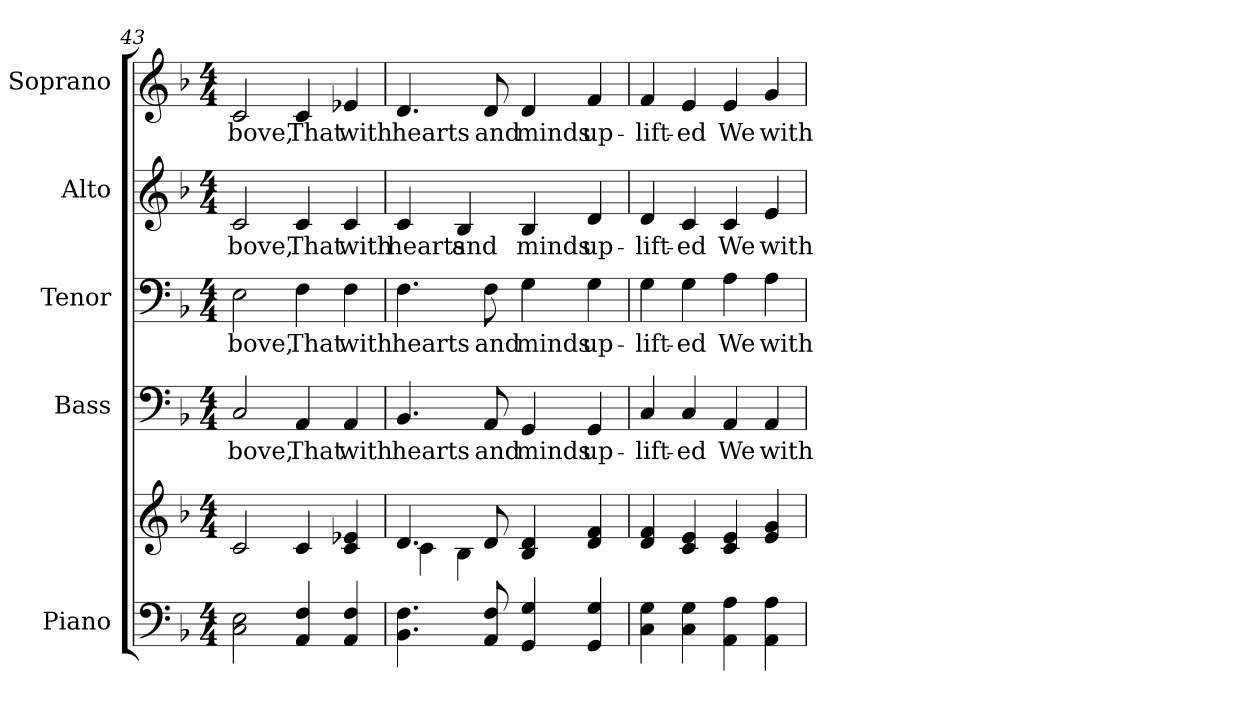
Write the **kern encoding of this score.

**kern	**kern	**kern	**text	**kern	**text	**kern	**text	**kern	**text
*part5	*part5	*part4	*part4	*part3	*part3	*part2	*part2	*part1	*part1
*staff6	*staff5	*staff4	*staff4	*staff3	*staff3	*staff2	*staff2	*staff1	*staff1
*I"Piano	*	*I"Bass	*	*I"Tenor	*	*I"Alto	*	*I"Soprano	*
*I'Pno.	*	*I'B.	*	*I'T.	*	*I'A.	*	*I'S.	*
!!LO:PB:g=z
*clefF4	*clefG2	*clefF4	*	*clefF4	*	*clefG2	*	*clefG2	*
*k[b-]	*k[b-]	*k[b-]	*	*k[b-]	*	*k[b-]	*	*k[b-]	*
*d:	*d:	*d:	*	*d:	*	*d:	*	*d:	*
*M4/4	*M4/4	*M4/4	*	*M4/4	*	*M4/4	*	*M4/4	*
=43	=43	=43	=43	=43	=43	=43	=43	=43	=43
!	!	!	!LO:LY:b:color=#000000	!	!	!	!	!	!
!	!	!	!	!	!LO:LY:b:color=#000000	!	!	!	!
!	!	!	!	!	!	!	!LO:LY:b:color=#000000	!	!
!	!	!	!	!	!	!	!	!	!LO:LY:b:color=#000000
2Ci\ 2Ei	2ci/	2Ci/	-bove,	2Ei\	-bove,	2ci/	-bove,	2ci/	-bove,
!	!	!	!LO:LY:b:color=#000000	!	!	!	!	!	!
!	!	!	!	!	!LO:LY:b:color=#000000	!	!	!	!
!	!	!	!	!	!	!	!LO:LY:b:color=#000000	!	!
!	!	!	!	!	!	!	!	!	!LO:LY:b:color=#000000
4AAi/ 4Fi	4ci/	4AAi/	That	4Fi\	That	4ci/	That	4ci/	That
!	!	!	!LO:LY:b:color=#000000	!	!	!	!	!	!
!	!	!	!	!	!LO:LY:b:color=#000000	!	!	!	!
!	!	!	!	!	!	!	!LO:LY:b:color=#000000	!	!
!	!	!	!	!	!	!	!	!	!LO:LY:b:color=#000000
4AAi/ 4Fi	4ci/ 4e-Xi	4AAi/	with	4Fi\	with	4ci/	with	4e-Xi/	with
=44	=44	=44	=44	=44	=44	=44	=44	=44	=44
*	*^	*	*	*	*	*	*	*	*
!	!	!	!	!LO:LY:b:color=#000000	!	!	!	!	!	!
!	!	!	!	!	!	!LO:LY:b:color=#000000	!	!	!	!
!	!	!	!	!	!	!	!	!LO:LY:b:color=#000000	!	!
!	!	!	!	!	!	!	!	!	!	!LO:LY:b:color=#000000
4.BB-i\ 4.Fi	4.di/	4ci\	4.BB-i/	hearts	4.Fi\	hearts	4ci/	hearts	4.di/	hearts
!	!	!	!	!	!	!	!	!LO:LY:b:color=#000000	!	!
.	.	4B-i\	.	.	.	.	4B-i/	and	.	.
!	!	!	!	!LO:LY:b:color=#000000	!	!	!	!	!	!
!	!	!	!	!	!	!LO:LY:b:color=#000000	!	!	!	!
!	!	!	!	!	!	!	!	!	!	!LO:LY:b:color=#000000
8AAi/ 8Fi	8di/	.	8AAi/	and	8Fi\	and	.	.	8di/	and
!	!	!	!	!LO:LY:b:color=#000000	!	!	!	!	!	!
!	!	!	!	!	!	!LO:LY:b:color=#000000	!	!	!	!
!	!	!	!	!	!	!	!	!LO:LY:b:color=#000000	!	!
!	!	!	!	!	!	!	!	!	!	!LO:LY:b:color=#000000
4GGi/ 4Gi	4B-i/ 4di	2ryy	4GGi/	minds	4Gi\	minds	4B-i/	minds	4di/	minds
!	!	!	!	!LO:LY:b:color=#000000	!	!	!	!	!	!
!	!	!	!	!	!	!LO:LY:b:color=#000000	!	!	!	!
!	!	!	!	!	!	!	!	!LO:LY:b:color=#000000	!	!
!	!	!	!	!	!	!	!	!	!	!LO:LY:b:color=#000000
4GGi/ 4Gi	4di/ 4fi	.	4GGi/	up-	4Gi\	up-	4di/	up-	4fi/	up-
*	*v	*v	*	*	*	*	*	*	*	*
=45	=45	=45	=45	=45	=45	=45	=45	=45	=45
!	!	!	!LO:LY:b:color=#000000	!	!	!	!	!	!
!	!	!	!	!	!LO:LY:b:color=#000000	!	!	!	!
!	!	!	!	!	!	!	!LO:LY:b:color=#000000	!	!
!	!	!	!	!	!	!	!	!	!LO:LY:b:color=#000000
4Ci\ 4Gi	4di/ 4fi	4Ci/	-lift-	4Gi\	-lift-	4di/	-lift-	4fi/	-lift-
!	!	!	!LO:LY:b:color=#000000	!	!	!	!	!	!
!	!	!	!	!	!LO:LY:b:color=#000000	!	!	!	!
!	!	!	!	!	!	!	!LO:LY:b:color=#000000	!	!
!	!	!	!	!	!	!	!	!	!LO:LY:b:color=#000000
4Ci\ 4Gi	4ci/ 4ei	4Ci/	-ed	4Gi\	-ed	4ci/	-ed	4ei/	-ed
!	!	!	!LO:LY:b:color=#000000	!	!	!	!	!	!
!	!	!	!	!	!LO:LY:b:color=#000000	!	!	!	!
!	!	!	!	!	!	!	!LO:LY:b:color=#000000	!	!
!	!	!	!	!	!	!	!	!	!LO:LY:b:color=#000000
4AAi\ 4Ai	4ci/ 4ei	4AAi/	We	4Ai\	We	4ci/	We	4ei/	We
!	!	!	!LO:LY:b:color=#000000	!	!	!	!	!	!
!	!	!	!	!	!LO:LY:b:color=#000000	!	!	!	!
!	!	!	!	!	!	!	!LO:LY:b:color=#000000	!	!
!	!	!	!	!	!	!	!	!	!LO:LY:b:color=#000000
4AAi\ 4Ai	4ei/ 4gi	4AAi/	with	4Ai\	with	4ei/	with	4gi/	with
=	=	=	=	=	=	=	=	=	=
*-	*-	*-	*-	*-	*-	*-	*-	*-	*-
